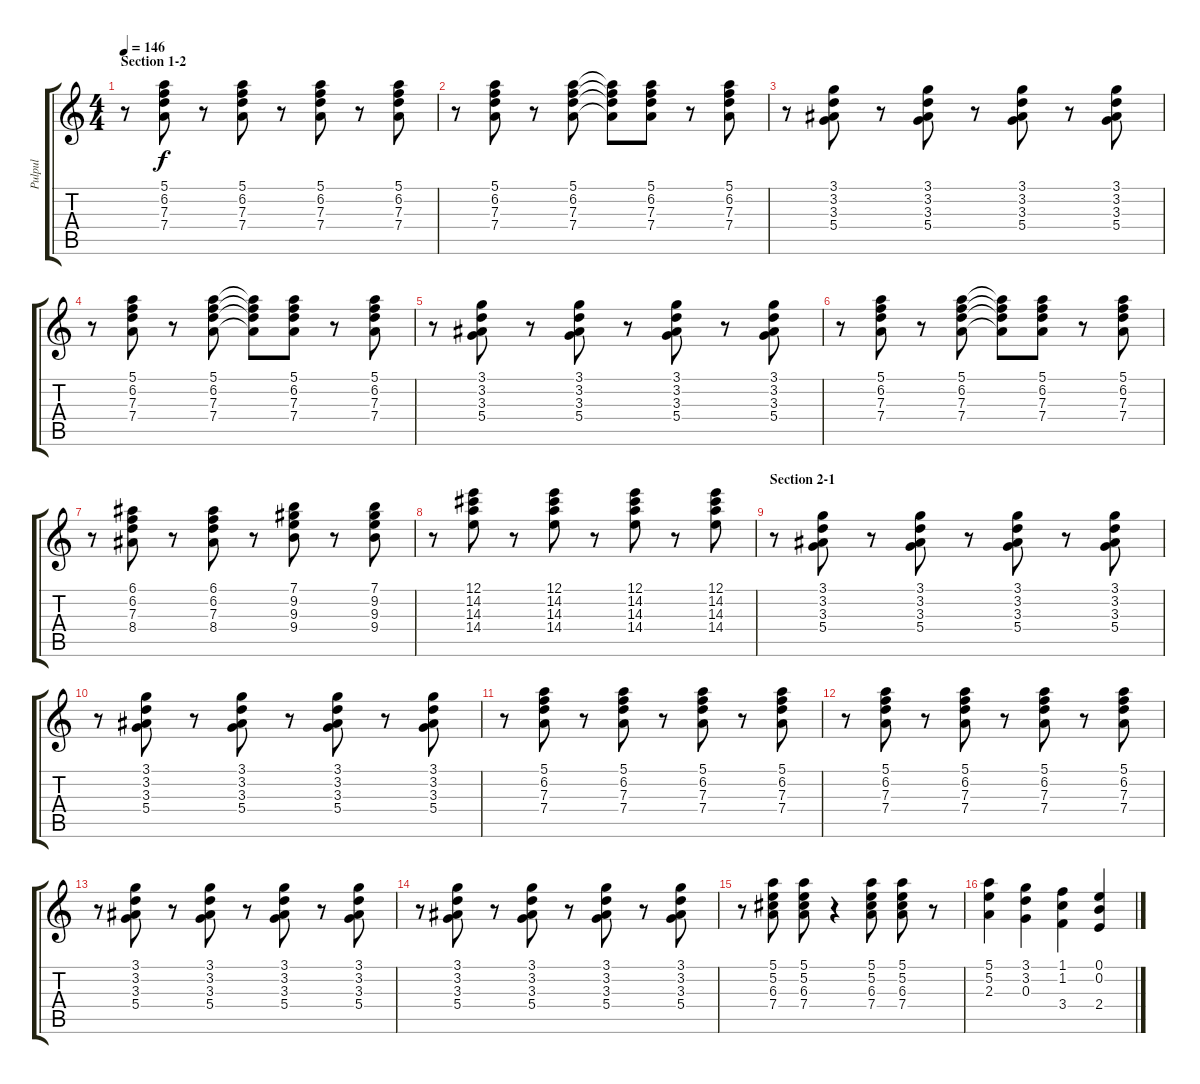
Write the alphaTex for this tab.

\track ("Pulpul" "Pulpul") {instrument electricguitarclean}
\staff {score tabs}
\tuning (E4 B3 G3 D3 A2 E2) {hide}
\ts (4 4)
\section ("" "Section 1-2")
\tempo 146
\clef g2
\ks c
r.8{dy f} (5.1 6.2 7.3 7.4).8 r.8 (5.1 6.2 7.3 7.4).8 r.8 (5.1 6.2 7.3 7.4).8 r.8 (5.1 6.2 7.3 7.4).8 |
r.8 (5.1 6.2 7.3 7.4).8 r.8 (5.1 6.2 7.3 7.4).8 (5.1{t} 6.2{t} 7.3{t} 7.4{t}).8 (5.1 6.2 7.3 7.4).8 r.8 (5.1 6.2 7.3 7.4).8 |
r.8 (3.1 3.2 3.3 5.4).8 r.8 (3.1 3.2 3.3 5.4).8 r.8 (3.1 3.2 3.3 5.4).8 r.8 (3.1 3.2 3.3 5.4).8 |
r.8 (5.1 6.2 7.3 7.4).8 r.8 (5.1 6.2 7.3 7.4).8 (5.1{t} 6.2{t} 7.3{t} 7.4{t}).8 (5.1 6.2 7.3 7.4).8 r.8 (5.1 6.2 7.3 7.4).8 |
r.8 (3.1 3.2 3.3 5.4).8 r.8 (3.1 3.2 3.3 5.4).8 r.8 (3.1 3.2 3.3 5.4).8 r.8 (3.1 3.2 3.3 5.4).8 |
r.8 (5.1 6.2 7.3 7.4).8 r.8 (5.1 6.2 7.3 7.4).8 (5.1{t} 6.2{t} 7.3{t} 7.4{t}).8 (5.1 6.2 7.3 7.4).8 r.8 (5.1 6.2 7.3 7.4).8 |
r.8 (6.1 6.2 7.3 8.4).8 r.8 (6.1 6.2 7.3 8.4).8 r.8 (7.1 9.2 9.3 9.4).8 r.8 (7.1 9.2 9.3 9.4).8 |
r.8 (12.1 14.2 14.3 14.4).8 r.8 (12.1 14.2 14.3 14.4).8 r.8 (12.1 14.2 14.3 14.4).8 r.8 (12.1 14.2 14.3 14.4).8 |
\section ("" "Section 2-1")
r.8 (3.1 3.2 3.3 5.4).8 r.8 (3.1 3.2 3.3 5.4).8 r.8 (3.1 3.2 3.3 5.4).8 r.8 (3.1 3.2 3.3 5.4).8 |
r.8 (3.1 3.2 3.3 5.4).8 r.8 (3.1 3.2 3.3 5.4).8 r.8 (3.1 3.2 3.3 5.4).8 r.8 (3.1 3.2 3.3 5.4).8 |
r.8 (5.1 6.2 7.3 7.4).8 r.8 (5.1 6.2 7.3 7.4).8 r.8 (5.1 6.2 7.3 7.4).8 r.8 (5.1 6.2 7.3 7.4).8 |
r.8 (5.1 6.2 7.3 7.4).8 r.8 (5.1 6.2 7.3 7.4).8 r.8 (5.1 6.2 7.3 7.4).8 r.8 (5.1 6.2 7.3 7.4).8 |
r.8 (3.1 3.2 3.3 5.4).8 r.8 (3.1 3.2 3.3 5.4).8 r.8 (3.1 3.2 3.3 5.4).8 r.8 (3.1 3.2 3.3 5.4).8 |
r.8 (3.1 3.2 3.3 5.4).8 r.8 (3.1 3.2 3.3 5.4).8 r.8 (3.1 3.2 3.3 5.4).8 r.8 (3.1 3.2 3.3 5.4).8 |
r.8 (5.1 5.2 6.3 7.4).8 (5.1 5.2 6.3 7.4).8 r.4 (5.1 5.2 6.3 7.4).8 (5.1 5.2 6.3 7.4).8 r.8 |
(5.1 5.2 2.3).4 (3.1 3.2 0.3).4 (1.1 1.2 3.4).4 (0.1 0.2 2.4).4
